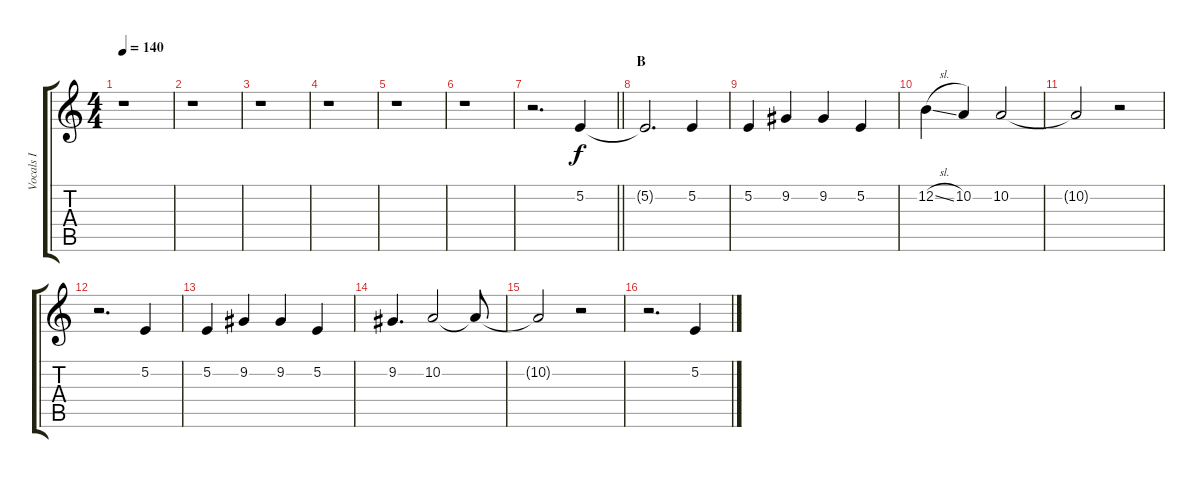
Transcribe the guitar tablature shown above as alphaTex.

\track ("Vocals I" "Vocals I") {instrument voiceoohs}
\staff {score tabs}
\tuning (E4 B3 G3 D3 A2 E2) {hide}
\ts (4 4)
\tempo 140
\clef g2
\ks c
r.1{dy f} |
r.1 |
r.1 |
r.1 |
r.1 |
r.1 |
\barLineRight lightlight
r.2{d} 5.2.4 |
\section ("" "B")
5.2{t}.2{d} 5.2.4 |
5.2.4 9.2.4 9.2.4 5.2.4 |
12.2{sl}.4 10.2.4 10.2.2 |
10.2{t}.2 r.2 |
r.2{d} 5.2.4 |
5.2.4 9.2.4 9.2.4 5.2.4 |
9.2.4{d} 10.2.2 10.2{t}.8 |
10.2{t}.2 r.2 |
r.2{d} 5.2.4
